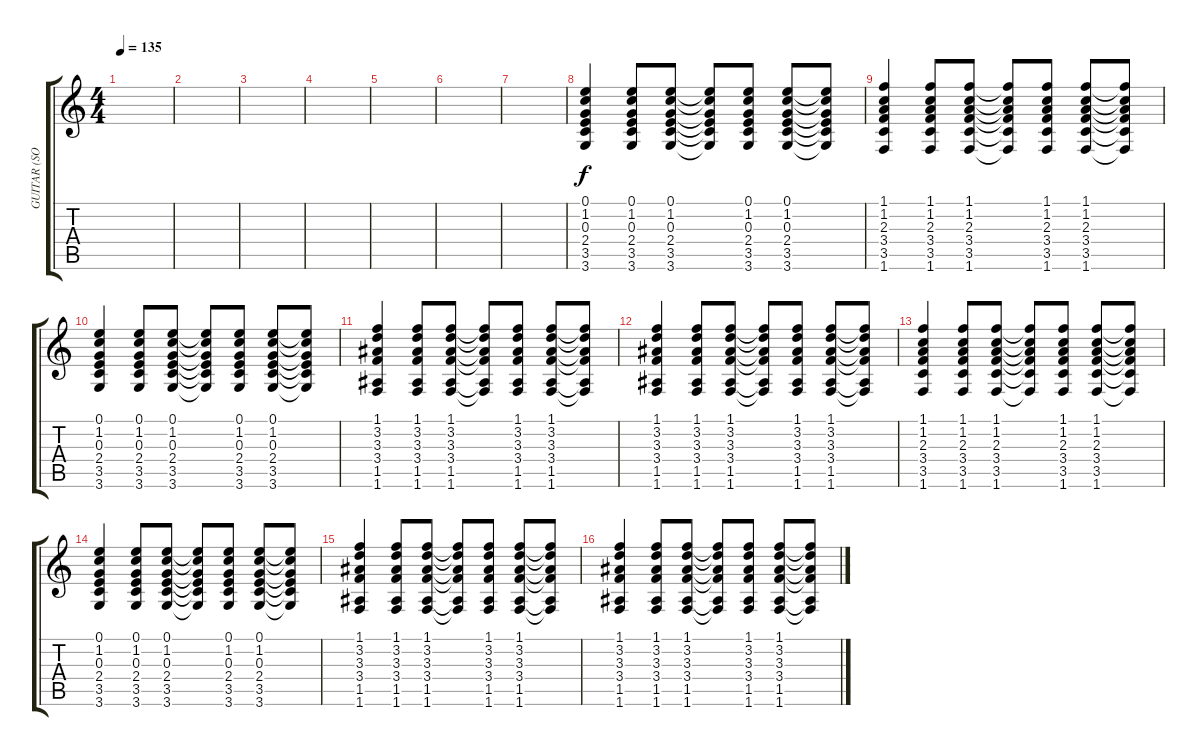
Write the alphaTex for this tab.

\track ("GUITAR (SOLO)" "GUITAR (SO") {instrument overdrivenguitar}
\staff {score tabs}
\tuning (E4 B3 G3 D3 A2 E2) {hide}
\ts (4 4)
\tempo 135
\clef g2
\ks c
|
|
|
|
|
|
|
(0.1 1.2 0.3 2.4 3.5 3.6).4 (0.1 1.2 0.3 2.4 3.5 3.6).8 (0.1 1.2 0.3 2.4 3.5 3.6).8 (0.1{t} 1.2{t} 0.3{t} 2.4{t} 3.5{t} 3.6{t}).8 (0.1 1.2 0.3 2.4 3.5 3.6).8 (0.1 1.2 0.3 2.4 3.5 3.6).8 (0.1{t} 1.2{t} 0.3{t} 2.4{t} 3.5{t} 3.6{t}).8 |
(1.1 1.2 2.3 3.4 3.5 1.6).4 (1.1 1.2 2.3 3.4 3.5 1.6).8 (1.1 1.2 2.3 3.4 3.5 1.6).8 (1.1{t} 1.2{t} 2.3{t} 3.4{t} 3.5{t} 1.6{t}).8 (1.1 1.2 2.3 3.4 3.5 1.6).8 (1.1 1.2 2.3 3.4 3.5 1.6).8 (1.1{t} 1.2{t} 2.3{t} 3.4{t} 3.5{t} 1.6{t}).8 |
(0.1 1.2 0.3 2.4 3.5 3.6).4 (0.1 1.2 0.3 2.4 3.5 3.6).8 (0.1 1.2 0.3 2.4 3.5 3.6).8 (0.1{t} 1.2{t} 0.3{t} 2.4{t} 3.5{t} 3.6{t}).8 (0.1 1.2 0.3 2.4 3.5 3.6).8 (0.1 1.2 0.3 2.4 3.5 3.6).8 (0.1{t} 1.2{t} 0.3{t} 2.4{t} 3.5{t} 3.6{t}).8 |
(1.1 3.2 3.3 3.4 1.5 1.6).4 (1.1 3.2 3.3 3.4 1.5 1.6).8 (1.1 3.2 3.3 3.4 1.5 1.6).8 (1.1{t} 3.2{t} 3.3{t} 3.4{t} 1.5{t} 1.6{t}).8 (1.1 3.2 3.3 3.4 1.5 1.6).8 (1.1 3.2 3.3 3.4 1.5 1.6).8 (1.1{t} 3.2{t} 3.3{t} 3.4{t} 1.5{t} 1.6{t}).8 |
(1.1 3.2 3.3 3.4 1.5 1.6).4 (1.1 3.2 3.3 3.4 1.5 1.6).8 (1.1 3.2 3.3 3.4 1.5 1.6).8 (1.1{t} 3.2{t} 3.3{t} 3.4{t} 1.5{t} 1.6{t}).8 (1.1 3.2 3.3 3.4 1.5 1.6).8 (1.1 3.2 3.3 3.4 1.5 1.6).8 (1.1{t} 3.2{t} 3.3{t} 3.4{t} 1.5{t} 1.6{t}).8 |
(1.1 1.2 2.3 3.4 3.5 1.6).4 (1.1 1.2 2.3 3.4 3.5 1.6).8 (1.1 1.2 2.3 3.4 3.5 1.6).8 (1.1{t} 1.2{t} 2.3{t} 3.4{t} 3.5{t} 1.6{t}).8 (1.1 1.2 2.3 3.4 3.5 1.6).8 (1.1 1.2 2.3 3.4 3.5 1.6).8 (1.1{t} 1.2{t} 2.3{t} 3.4{t} 3.5{t} 1.6{t}).8 |
(0.1 1.2 0.3 2.4 3.5 3.6).4 (0.1 1.2 0.3 2.4 3.5 3.6).8 (0.1 1.2 0.3 2.4 3.5 3.6).8 (0.1{t} 1.2{t} 0.3{t} 2.4{t} 3.5{t} 3.6{t}).8 (0.1 1.2 0.3 2.4 3.5 3.6).8 (0.1 1.2 0.3 2.4 3.5 3.6).8 (0.1{t} 1.2{t} 0.3{t} 2.4{t} 3.5{t} 3.6{t}).8 |
(1.1 3.2 3.3 3.4 1.5 1.6).4 (1.1 3.2 3.3 3.4 1.5 1.6).8 (1.1 3.2 3.3 3.4 1.5 1.6).8 (1.1{t} 3.2{t} 3.3{t} 3.4{t} 1.5{t} 1.6{t}).8 (1.1 3.2 3.3 3.4 1.5 1.6).8 (1.1 3.2 3.3 3.4 1.5 1.6).8 (1.1{t} 3.2{t} 3.3{t} 3.4{t} 1.5{t} 1.6{t}).8 |
(1.1 3.2 3.3 3.4 1.5 1.6).4 (1.1 3.2 3.3 3.4 1.5 1.6).8 (1.1 3.2 3.3 3.4 1.5 1.6).8 (1.1{t} 3.2{t} 3.3{t} 3.4{t} 1.5{t} 1.6{t}).8 (1.1 3.2 3.3 3.4 1.5 1.6).8 (1.1 3.2 3.3 3.4 1.5 1.6).8 (1.1{t} 3.2{t} 3.3{t} 3.4{t} 1.5{t} 1.6{t}).8
